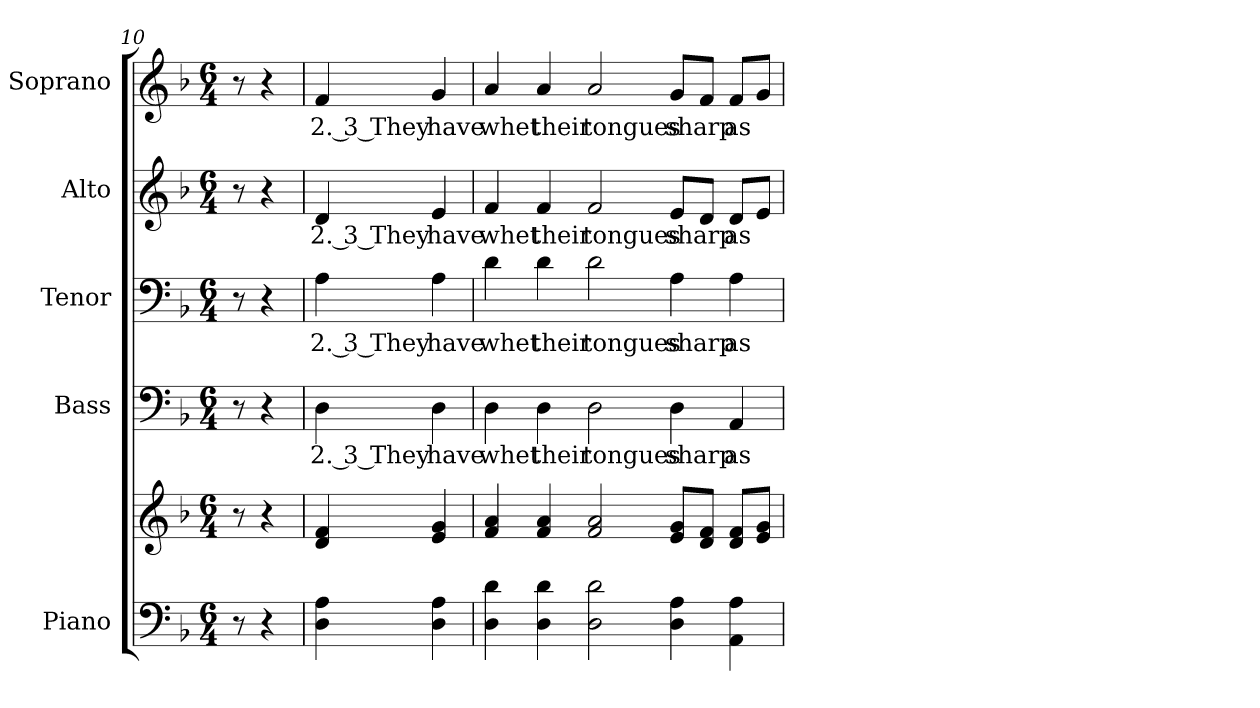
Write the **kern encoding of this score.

**kern	**kern	**kern	**text	**kern	**text	**kern	**text	**kern	**text
*part5	*part5	*part4	*part4	*part3	*part3	*part2	*part2	*part1	*part1
*staff6	*staff5	*staff4	*staff4	*staff3	*staff3	*staff2	*staff2	*staff1	*staff1
*I"Piano	*	*I"Bass	*	*I"Tenor	*	*I"Alto	*	*I"Soprano	*
*I'Pno.	*	*I'B.	*	*I'T.	*	*I'A.	*	*I'S.	*
!!LO:PB:g=z
*clefF4	*clefG2	*clefF4	*	*clefF4	*	*clefG2	*	*clefG2	*
*k[b-]	*k[b-]	*k[b-]	*	*k[b-]	*	*k[b-]	*	*k[b-]	*
*F:	*F:	*F:	*	*F:	*	*F:	*	*F:	*
*M6/4	*M6/4	*M6/4	*	*M6/4	*	*M6/4	*	*M6/4	*
=10	=10	=10	=10	=10	=10	=10	=10	=10	=10
8r	8r	8r	.	8r	.	8r	.	8r	.
4r	4r	4r	.	4r	.	4r	.	4r	.
=11	=11	=11	=11	=11	=11	=11	=11	=11	=11
!	!	!	!LO:LY:b:color=#000000	!	!	!	!	!	!
!	!	!	!	!	!LO:LY:b:color=#000000	!	!	!	!
!	!	!	!	!	!	!	!LO:LY:b:color=#000000	!	!
!	!	!	!	!	!	!	!	!	!LO:LY:b:color=#000000
4Di\ 4Ai	4di/ 4fi	4Di\	2. 3 They	4Ai\	2. 3 They	4di/	2. 3 They	4fi/	2. 3 They
!	!	!	!LO:LY:b:color=#000000	!	!	!	!	!	!
!	!	!	!	!	!LO:LY:b:color=#000000	!	!	!	!
!	!	!	!	!	!	!	!LO:LY:b:color=#000000	!	!
!	!	!	!	!	!	!	!	!	!LO:LY:b:color=#000000
4Di\ 4Ai	4ei/ 4gi	4Di\	have	4Ai\	have	4ei/	have	4gi/	have
=12	=12	=12	=12	=12	=12	=12	=12	=12	=12
!	!	!	!LO:LY:b:color=#000000	!	!	!	!	!	!
!	!	!	!	!	!LO:LY:b:color=#000000	!	!	!	!
!	!	!	!	!	!	!	!LO:LY:b:color=#000000	!	!
!	!	!	!	!	!	!	!	!	!LO:LY:b:color=#000000
4Di\ 4di	4fi/ 4ai	4Di\	whet	4di\	whet	4fi/	whet	4ai/	whet
!	!	!	!LO:LY:b:color=#000000	!	!	!	!	!	!
!	!	!	!	!	!LO:LY:b:color=#000000	!	!	!	!
!	!	!	!	!	!	!	!LO:LY:b:color=#000000	!	!
!	!	!	!	!	!	!	!	!	!LO:LY:b:color=#000000
4Di\ 4di	4fi/ 4ai	4Di\	their	4di\	their	4fi/	their	4ai/	their
!	!	!	!LO:LY:b:color=#000000	!	!	!	!	!	!
!	!	!	!	!	!LO:LY:b:color=#000000	!	!	!	!
!	!	!	!	!	!	!	!LO:LY:b:color=#000000	!	!
!	!	!	!	!	!	!	!	!	!LO:LY:b:color=#000000
2Di\ 2di	2fi/ 2ai	2Di\	tongues	2di\	tongues	2fi/	tongues	2ai/	tongues
!	!	!	!LO:LY:b:color=#000000	!	!	!	!	!	!
!	!	!	!	!	!LO:LY:b:color=#000000	!	!	!	!
!	!	!	!	!	!	!	!LO:LY:b:color=#000000	!	!
!	!	!	!	!	!	!	!	!	!LO:LY:b:color=#000000
4Di\ 4Ai	8ei/ 8giL	4Di\	sharp	4Ai\	sharp	8ei/L	sharp	8gi/L	sharp
.	8di/ 8fiJ	.	.	.	.	8di/J	.	8fi/J	.
!	!	!	!LO:LY:b:color=#000000	!	!	!	!	!	!
!	!	!	!	!	!LO:LY:b:color=#000000	!	!	!	!
!	!	!	!	!	!	!	!LO:LY:b:color=#000000	!	!
!	!	!	!	!	!	!	!	!	!LO:LY:b:color=#000000
4AAi\ 4Ai	8di/ 8fiL	4AAi/	as	4Ai\	as	8di/L	as	8fi/L	as
.	8ei/ 8giJ	.	.	.	.	8ei/J	.	8gi/J	.
=	=	=	=	=	=	=	=	=	=
*-	*-	*-	*-	*-	*-	*-	*-	*-	*-
